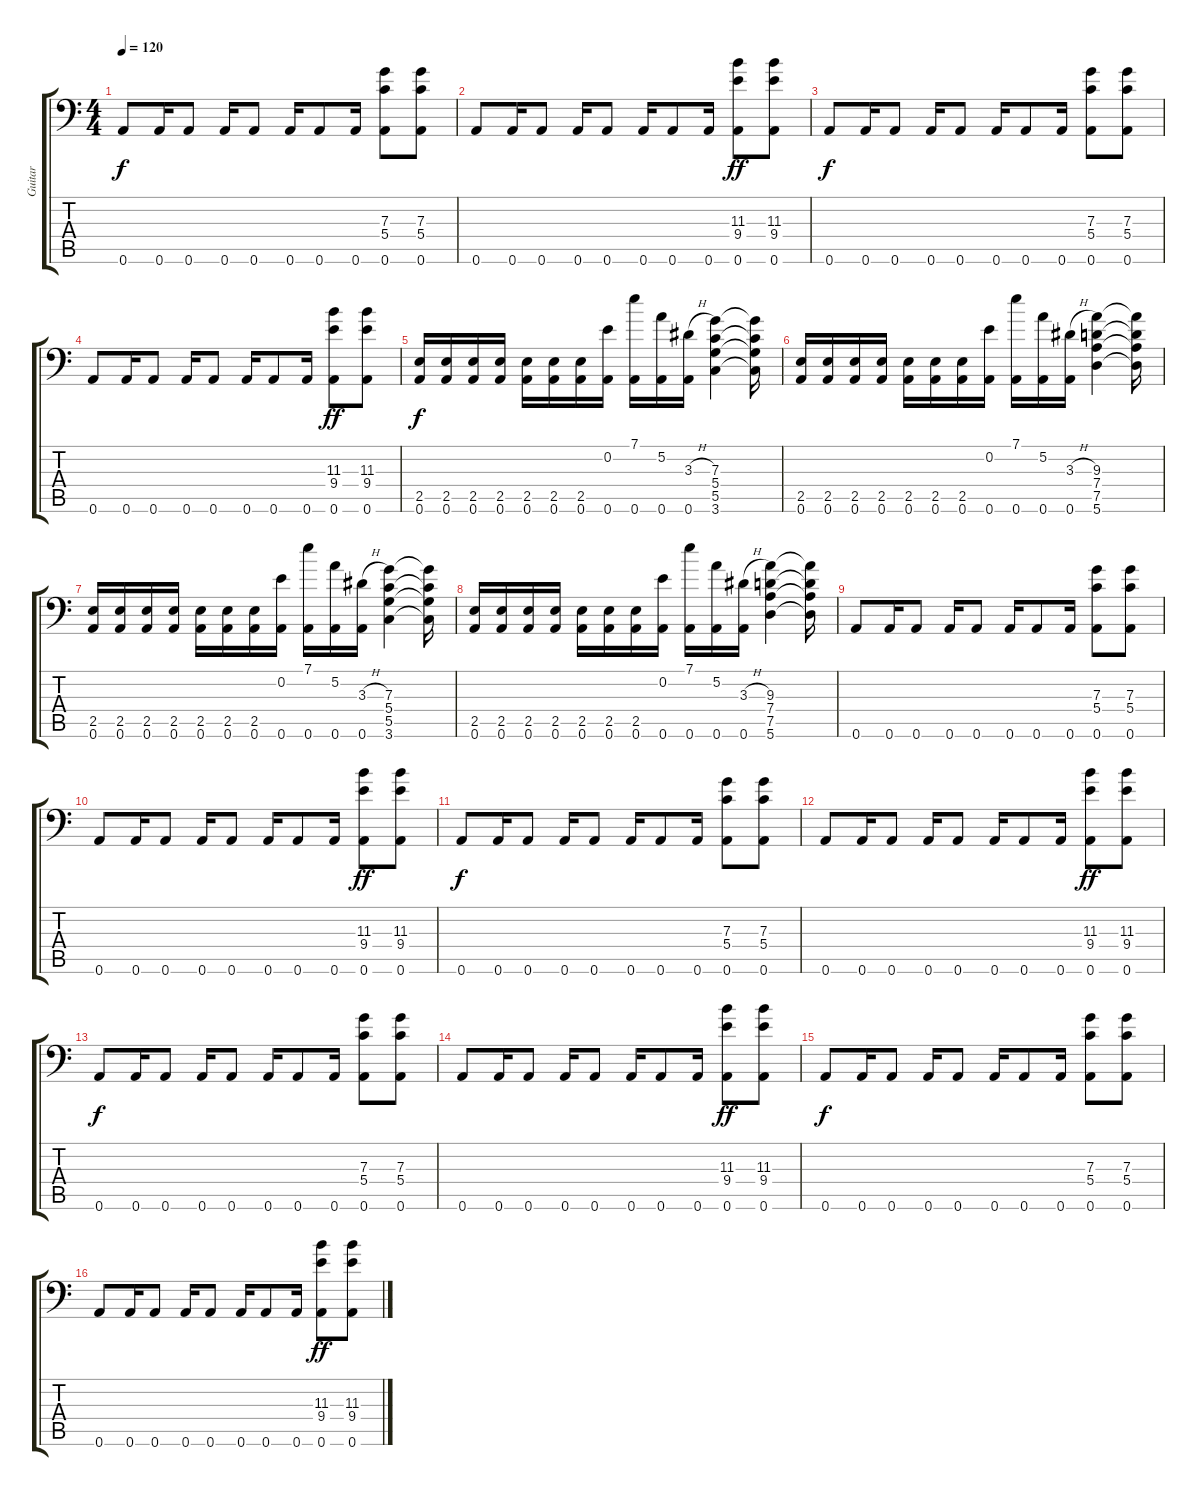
\track ("Guitar" "Guitar") {instrument overdrivenguitar}
\staff {score tabs}
\tuning (A3 E3 C3 G2 D2 A1) {hide}
\ts (4 4)
\tempo 120
\clef f4
\ks c
0.6.8{dy f} 0.6.16 0.6.8 0.6.16 0.6.8 0.6.16 0.6.8 0.6.16 (7.3 5.4 0.6).8 (7.3 5.4 0.6).8 |
0.6.8 0.6.16 0.6.8 0.6.16 0.6.8 0.6.16 0.6.8 0.6.16 (11.3 9.4 0.6).8{dy ff} (11.3 9.4 0.6).8 |
0.6.8{dy f} 0.6.16 0.6.8 0.6.16 0.6.8 0.6.16 0.6.8 0.6.16 (7.3 5.4 0.6).8 (7.3 5.4 0.6).8 |
0.6.8 0.6.16 0.6.8 0.6.16 0.6.8 0.6.16 0.6.8 0.6.16 (11.3 9.4 0.6).8{dy ff} (11.3 9.4 0.6).8 |
(2.5 0.6).16{dy f} (2.5 0.6).16 (2.5 0.6).16 (2.5 0.6).16 (2.5 0.6).16 (2.5 0.6).16 (2.5 0.6).16 (0.2 0.6).16 (7.1 0.6).16 (5.2 0.6).16 (3.3{h} 0.6).16 (7.3 5.4 5.5 3.6).4 (7.3{t} 5.4{t} 5.5{t} 3.6{t}).16 |
(2.5 0.6).16 (2.5 0.6).16 (2.5 0.6).16 (2.5 0.6).16 (2.5 0.6).16 (2.5 0.6).16 (2.5 0.6).16 (0.2 0.6).16 (7.1 0.6).16 (5.2 0.6).16 (3.3{h} 0.6).16 (9.3 7.4 7.5 5.6).4 (9.3{t} 7.4{t} 7.5{t} 5.6{t}).16 |
(2.5 0.6).16 (2.5 0.6).16 (2.5 0.6).16 (2.5 0.6).16 (2.5 0.6).16 (2.5 0.6).16 (2.5 0.6).16 (0.2 0.6).16 (7.1 0.6).16 (5.2 0.6).16 (3.3{h} 0.6).16 (7.3 5.4 5.5 3.6).4 (7.3{t} 5.4{t} 5.5{t} 3.6{t}).16 |
(2.5 0.6).16 (2.5 0.6).16 (2.5 0.6).16 (2.5 0.6).16 (2.5 0.6).16 (2.5 0.6).16 (2.5 0.6).16 (0.2 0.6).16 (7.1 0.6).16 (5.2 0.6).16 (3.3{h} 0.6).16 (9.3 7.4 7.5 5.6).4 (9.3{t} 7.4{t} 7.5{t} 5.6{t}).16 |
0.6.8 0.6.16 0.6.8 0.6.16 0.6.8 0.6.16 0.6.8 0.6.16 (7.3 5.4 0.6).8 (7.3 5.4 0.6).8 |
0.6.8 0.6.16 0.6.8 0.6.16 0.6.8 0.6.16 0.6.8 0.6.16 (11.3 9.4 0.6).8{dy ff} (11.3 9.4 0.6).8 |
0.6.8{dy f} 0.6.16 0.6.8 0.6.16 0.6.8 0.6.16 0.6.8 0.6.16 (7.3 5.4 0.6).8 (7.3 5.4 0.6).8 |
0.6.8 0.6.16 0.6.8 0.6.16 0.6.8 0.6.16 0.6.8 0.6.16 (11.3 9.4 0.6).8{dy ff} (11.3 9.4 0.6).8 |
0.6.8{dy f} 0.6.16 0.6.8 0.6.16 0.6.8 0.6.16 0.6.8 0.6.16 (7.3 5.4 0.6).8 (7.3 5.4 0.6).8 |
0.6.8 0.6.16 0.6.8 0.6.16 0.6.8 0.6.16 0.6.8 0.6.16 (11.3 9.4 0.6).8{dy ff} (11.3 9.4 0.6).8 |
0.6.8{dy f} 0.6.16 0.6.8 0.6.16 0.6.8 0.6.16 0.6.8 0.6.16 (7.3 5.4 0.6).8 (7.3 5.4 0.6).8 |
0.6.8 0.6.16 0.6.8 0.6.16 0.6.8 0.6.16 0.6.8 0.6.16 (11.3 9.4 0.6).8{dy ff} (11.3 9.4 0.6).8
